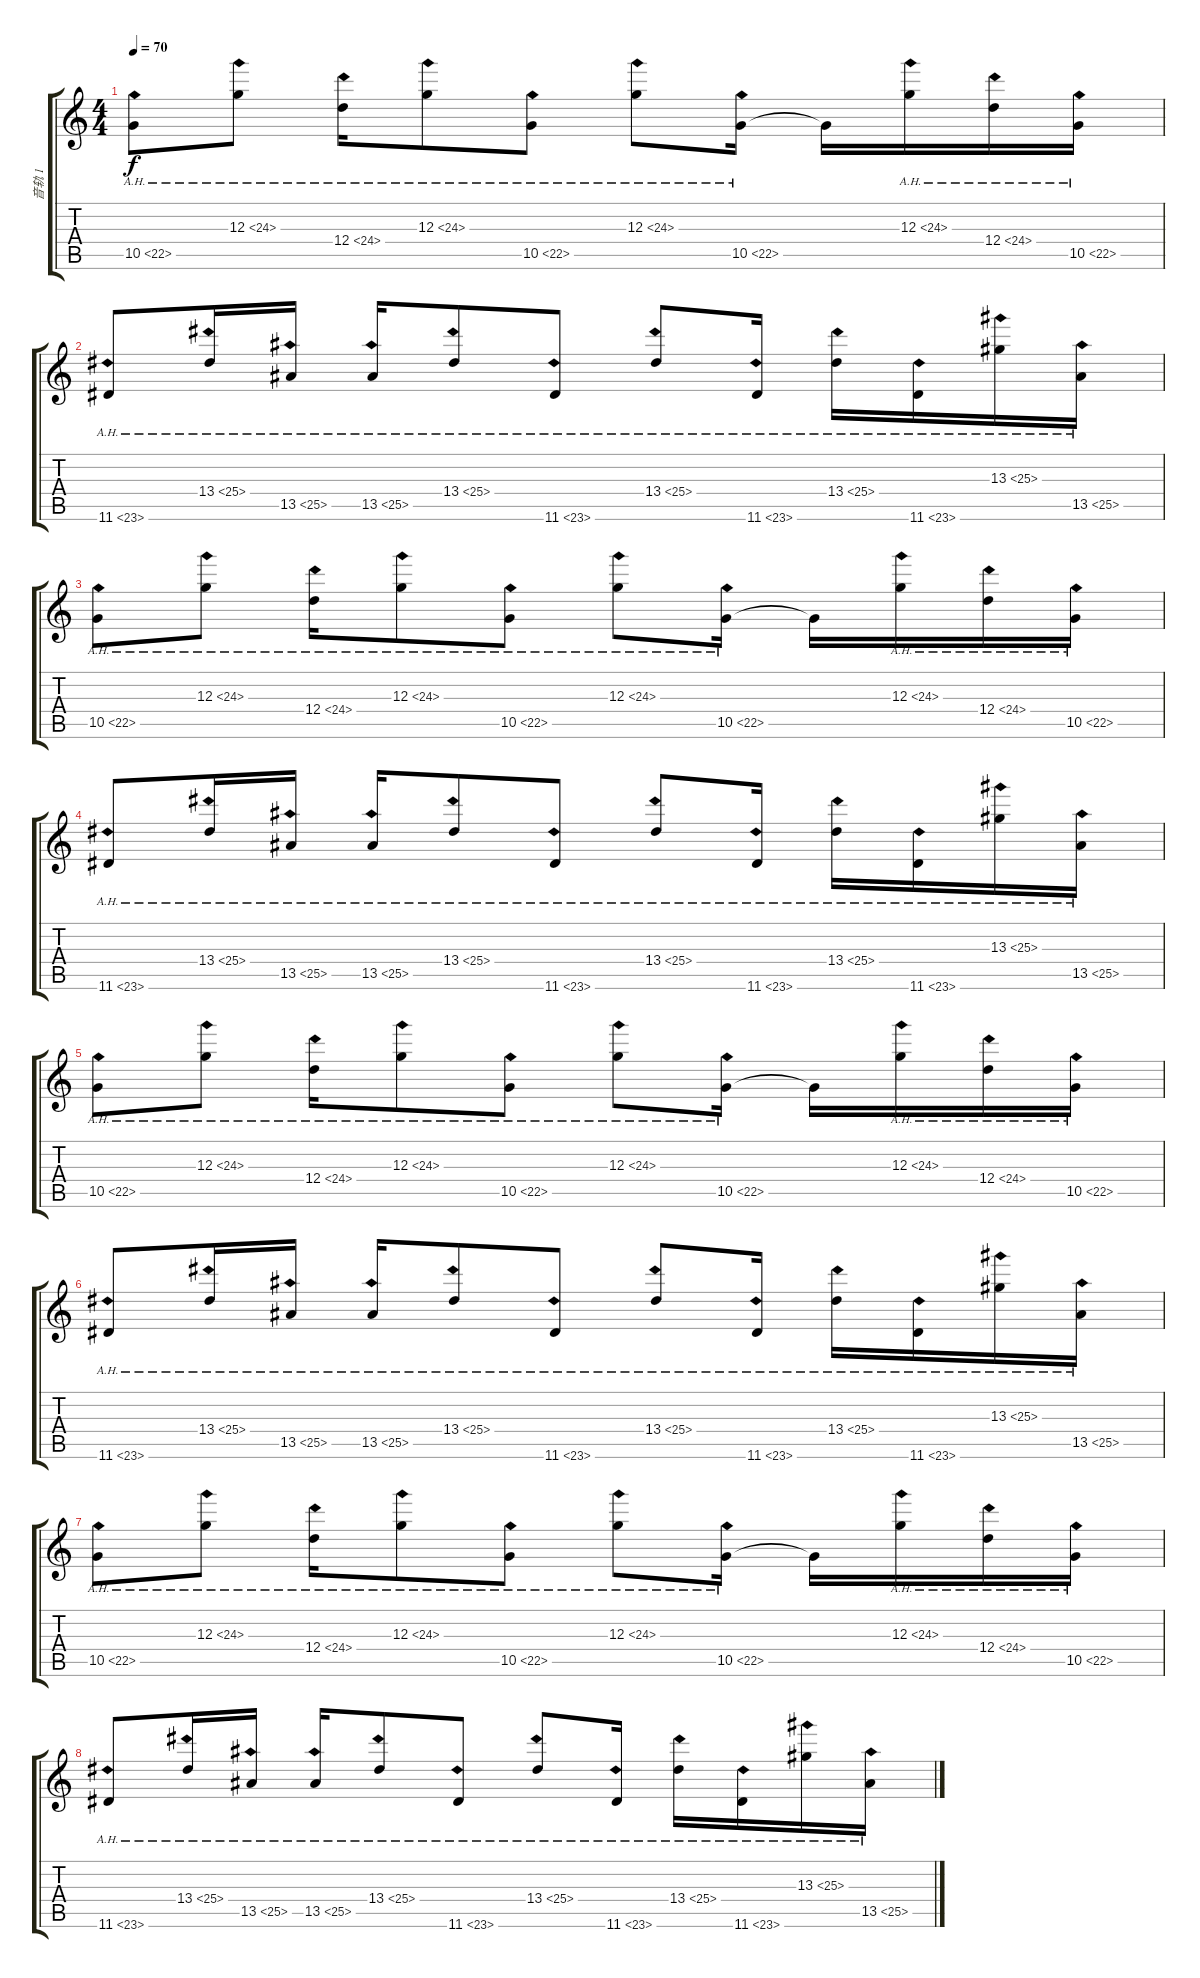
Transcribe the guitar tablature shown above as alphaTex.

\track ("音轨 1" "音轨 1") {instrument electricguitarjazz}
\staff {score tabs}
\tuning (E4 B3 G3 D3 A2 E2) {hide}
\ts (4 4)
\tempo 70
\clef g2
\ks c
10.5{ah 12}.8{dy f} 12.3{ah 12}.8 12.4{ah 12}.16 12.3{ah 12}.8 10.5{ah 12}.8 12.3{ah 12}.8 10.5{ah 12}.16 10.5{t}.16 12.3{ah 12}.16 12.4{ah 12}.16 10.5{ah 12}.16 |
11.6{ah 12}.8 13.4{ah 12}.16 13.5{ah 12}.16 13.5{ah 12}.16 13.4{ah 12}.8 11.6{ah 12}.8 13.4{ah 12}.8 11.6{ah 12}.16 13.4{ah 12}.16 11.6{ah 12}.16 13.3{ah 12}.16 13.5{ah 12}.16 |
10.5{ah 12}.8 12.3{ah 12}.8 12.4{ah 12}.16 12.3{ah 12}.8 10.5{ah 12}.8 12.3{ah 12}.8 10.5{ah 12}.16 10.5{t}.16 12.3{ah 12}.16 12.4{ah 12}.16 10.5{ah 12}.16 |
11.6{ah 12}.8 13.4{ah 12}.16 13.5{ah 12}.16 13.5{ah 12}.16 13.4{ah 12}.8 11.6{ah 12}.8 13.4{ah 12}.8 11.6{ah 12}.16 13.4{ah 12}.16 11.6{ah 12}.16 13.3{ah 12}.16 13.5{ah 12}.16 |
10.5{ah 12}.8 12.3{ah 12}.8 12.4{ah 12}.16 12.3{ah 12}.8 10.5{ah 12}.8 12.3{ah 12}.8 10.5{ah 12}.16 10.5{t}.16 12.3{ah 12}.16 12.4{ah 12}.16 10.5{ah 12}.16 |
11.6{ah 12}.8 13.4{ah 12}.16 13.5{ah 12}.16 13.5{ah 12}.16 13.4{ah 12}.8 11.6{ah 12}.8 13.4{ah 12}.8 11.6{ah 12}.16 13.4{ah 12}.16 11.6{ah 12}.16 13.3{ah 12}.16 13.5{ah 12}.16 |
10.5{ah 12}.8 12.3{ah 12}.8 12.4{ah 12}.16 12.3{ah 12}.8 10.5{ah 12}.8 12.3{ah 12}.8 10.5{ah 12}.16 10.5{t}.16 12.3{ah 12}.16 12.4{ah 12}.16 10.5{ah 12}.16 |
11.6{ah 12}.8 13.4{ah 12}.16 13.5{ah 12}.16 13.5{ah 12}.16 13.4{ah 12}.8 11.6{ah 12}.8 13.4{ah 12}.8 11.6{ah 12}.16 13.4{ah 12}.16 11.6{ah 12}.16 13.3{ah 12}.16 13.5{ah 12}.16
